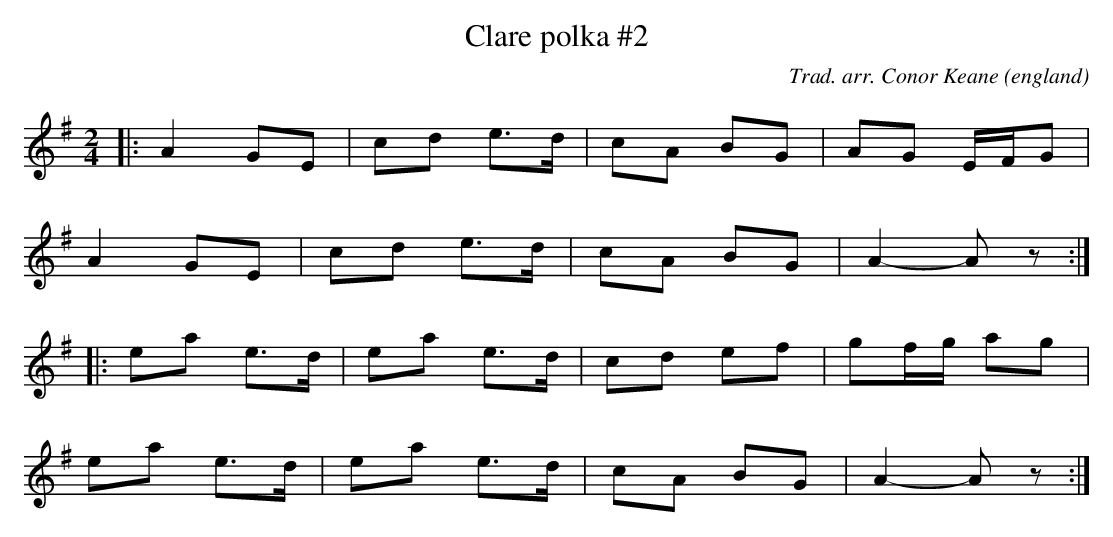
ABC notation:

X:1
T:Clare polka #2
O:england
C:Trad. arr. Conor Keane
M:2/4
L:1/8
K:Ador
|: A2 GE | cd e>d | cA BG | AG E/2F/2G |
A2 GE | cd e>d | cA BG | A2-A z :|
|: ea e>d | ea e>d | cd ef | gf/2g/2 ag |
ea e>d | ea e>d | cA BG | A2-A z :|
